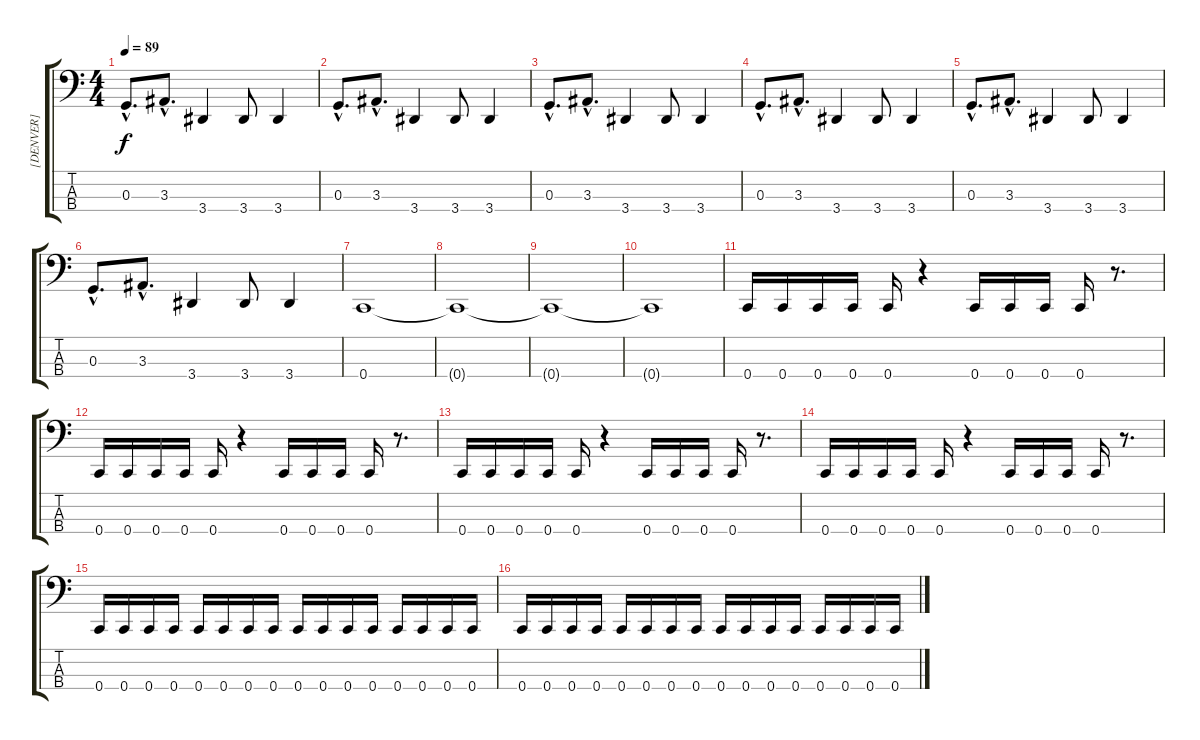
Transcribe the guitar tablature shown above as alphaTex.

\track ("[DENVER]" "[DENVER]") {instrument electricbassfinger}
\staff {score tabs}
\tuning (F2 C2 G1 C1) {hide}
\ts (4 4)
\tempo 89
\clef f4
\ks c
0.3{hac}.8{d dy f} 3.3{hac}.8{d} 3.4.4 3.4.8 3.4.4 |
0.3{hac}.8{d} 3.3{hac}.8{d} 3.4.4 3.4.8 3.4.4 |
0.3{hac}.8{d} 3.3{hac}.8{d} 3.4.4 3.4.8 3.4.4 |
0.3{hac}.8{d} 3.3{hac}.8{d} 3.4.4 3.4.8 3.4.4 |
0.3{hac}.8{d} 3.3{hac}.8{d} 3.4.4 3.4.8 3.4.4 |
0.3{hac}.8{d} 3.3{hac}.8{d} 3.4.4 3.4.8 3.4.4 |
0.4.1 |
0.4{t}.1 |
0.4{t}.1 |
0.4{t}.1 |
0.4.16 0.4.16 0.4.16 0.4.16 0.4.16 r.4 0.4.16 0.4.16 0.4.16 0.4.16 r.8{d} |
0.4.16 0.4.16 0.4.16 0.4.16 0.4.16 r.4 0.4.16 0.4.16 0.4.16 0.4.16 r.8{d} |
0.4.16 0.4.16 0.4.16 0.4.16 0.4.16 r.4 0.4.16 0.4.16 0.4.16 0.4.16 r.8{d} |
0.4.16 0.4.16 0.4.16 0.4.16 0.4.16 r.4 0.4.16 0.4.16 0.4.16 0.4.16 r.8{d} |
0.4.16 0.4.16 0.4.16 0.4.16 0.4.16 0.4.16 0.4.16 0.4.16 0.4.16 0.4.16 0.4.16 0.4.16 0.4.16 0.4.16 0.4.16 0.4.16 |
0.4.16 0.4.16 0.4.16 0.4.16 0.4.16 0.4.16 0.4.16 0.4.16 0.4.16 0.4.16 0.4.16 0.4.16 0.4.16 0.4.16 0.4.16 0.4.16
